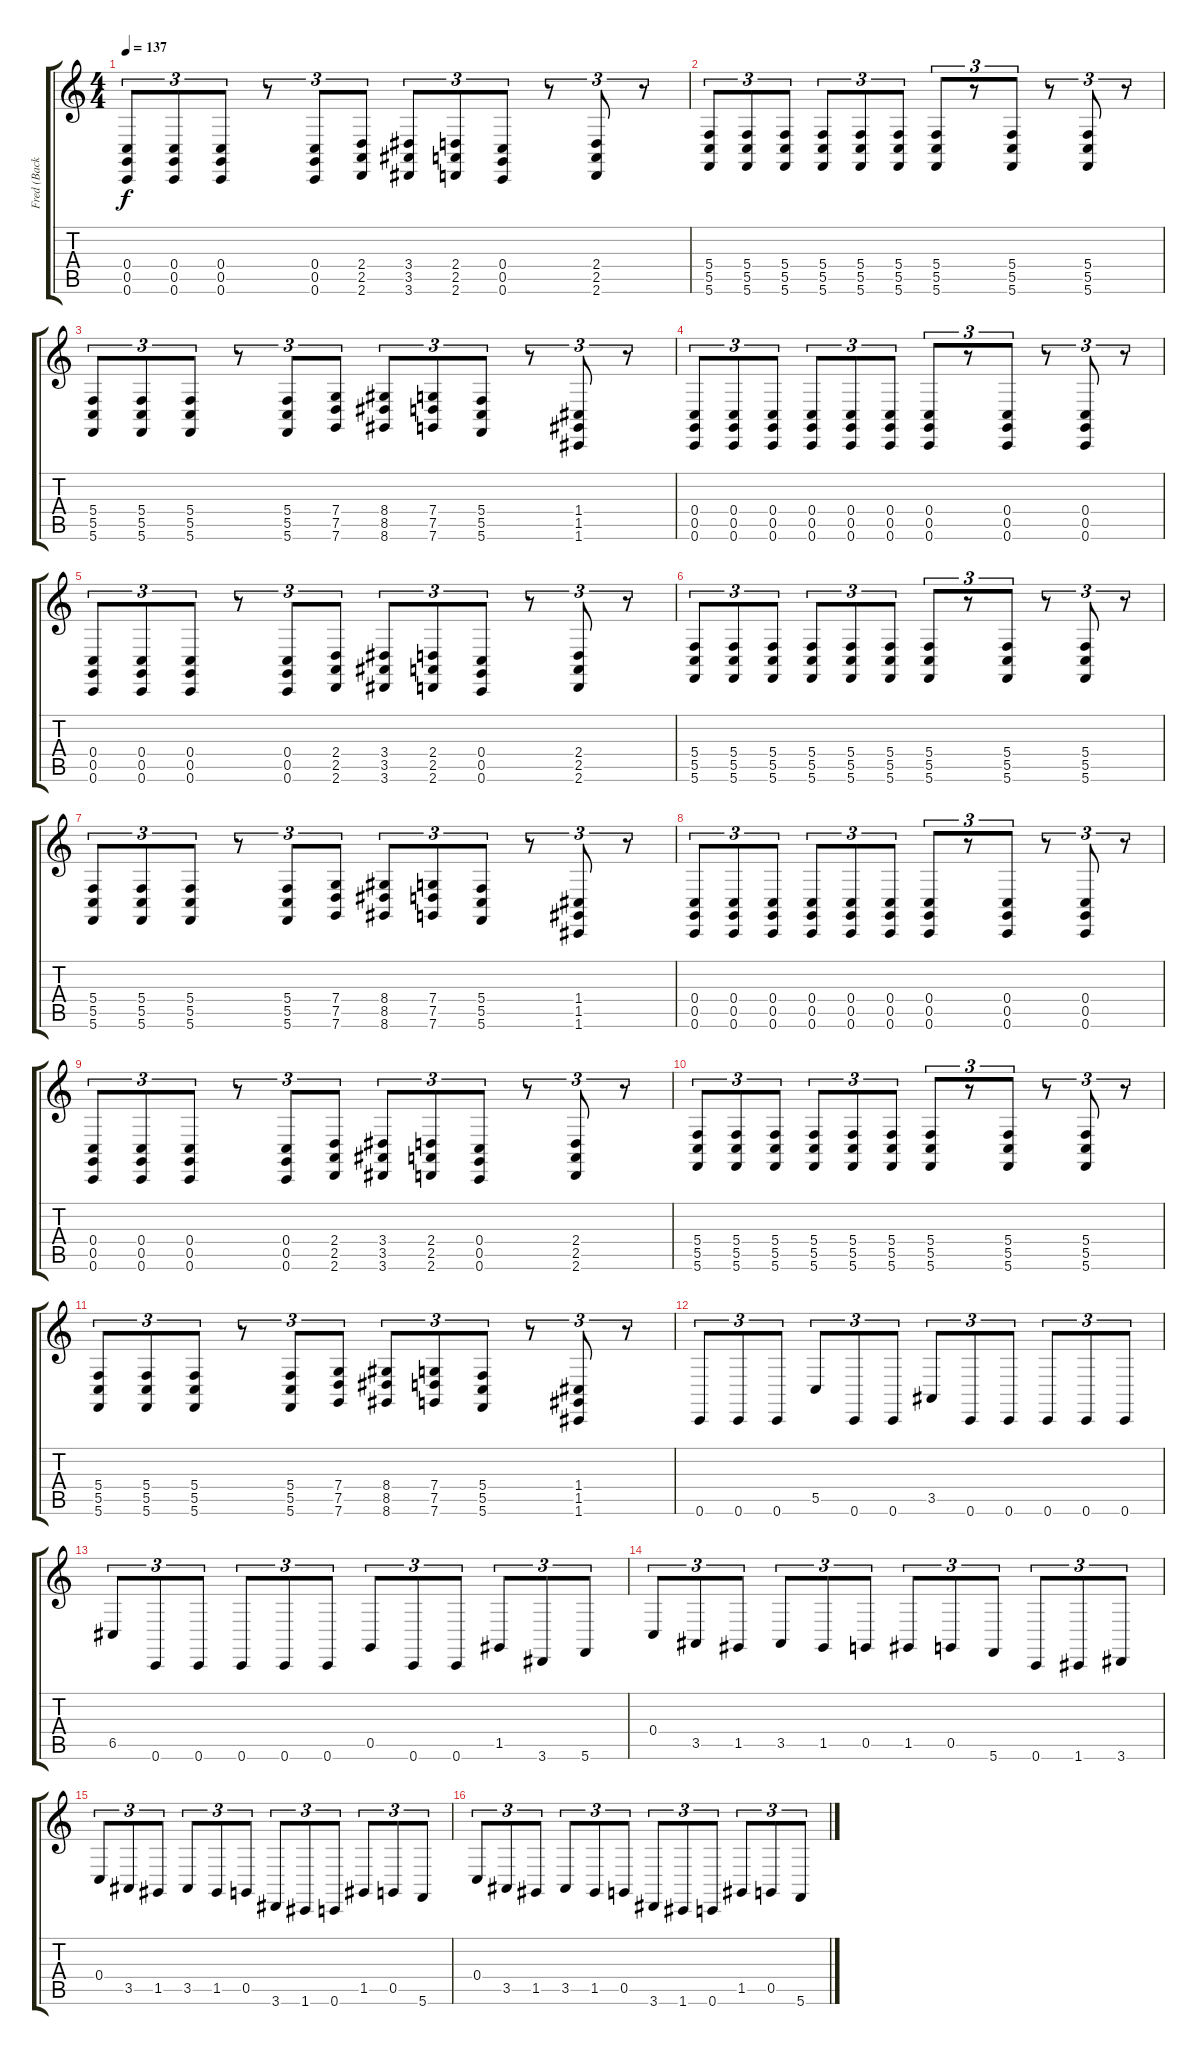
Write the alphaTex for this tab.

\track ("Fred (Backing track)" "Fred (Back") {instrument harpsichord}
\staff {score tabs}
\tuning (D4 A3 F3 C3 G2 C2) {hide}
\ts (4 4)
\tempo 137
\clef g2
\ks c
(0.4 0.5 0.6).8{tu (3 2) dy f} (0.4 0.5 0.6).8{tu (3 2)} (0.4 0.5 0.6).8{tu (3 2)} r.8{tu (3 2)} (0.4 0.5 0.6).8{tu (3 2)} (2.4 2.5 2.6).8{tu (3 2)} (3.4 3.5 3.6).8{tu (3 2)} (2.4 2.5 2.6).8{tu (3 2)} (0.4 0.5 0.6).8{tu (3 2)} r.8{tu (3 2)} (2.4 2.5 2.6).8{tu (3 2)} r.8{tu (3 2)} |
(5.4 5.5 5.6).8{tu (3 2)} (5.4 5.5 5.6).8{tu (3 2)} (5.4 5.5 5.6).8{tu (3 2)} (5.4 5.5 5.6).8{tu (3 2)} (5.4 5.5 5.6).8{tu (3 2)} (5.4 5.5 5.6).8{tu (3 2)} (5.4 5.5 5.6).8{tu (3 2)} r.8{tu (3 2)} (5.4 5.5 5.6).8{tu (3 2)} r.8{tu (3 2)} (5.4 5.5 5.6).8{tu (3 2)} r.8{tu (3 2)} |
(5.4 5.5 5.6).8{tu (3 2)} (5.4 5.5 5.6).8{tu (3 2)} (5.4 5.5 5.6).8{tu (3 2)} r.8{tu (3 2)} (5.4 5.5 5.6).8{tu (3 2)} (7.4 7.5 7.6).8{tu (3 2)} (8.4 8.5 8.6).8{tu (3 2)} (7.4 7.5 7.6).8{tu (3 2)} (5.4 5.5 5.6).8{tu (3 2)} r.8{tu (3 2)} (1.4 1.5 1.6).8{tu (3 2)} r.8{tu (3 2)} |
(0.4 0.5 0.6).8{tu (3 2)} (0.4 0.5 0.6).8{tu (3 2)} (0.4 0.5 0.6).8{tu (3 2)} (0.4 0.5 0.6).8{tu (3 2)} (0.4 0.5 0.6).8{tu (3 2)} (0.4 0.5 0.6).8{tu (3 2)} (0.4 0.5 0.6).8{tu (3 2)} r.8{tu (3 2)} (0.4 0.5 0.6).8{tu (3 2)} r.8{tu (3 2)} (0.4 0.5 0.6).8{tu (3 2)} r.8{tu (3 2)} |
(0.4 0.5 0.6).8{tu (3 2)} (0.4 0.5 0.6).8{tu (3 2)} (0.4 0.5 0.6).8{tu (3 2)} r.8{tu (3 2)} (0.4 0.5 0.6).8{tu (3 2)} (2.4 2.5 2.6).8{tu (3 2)} (3.4 3.5 3.6).8{tu (3 2)} (2.4 2.5 2.6).8{tu (3 2)} (0.4 0.5 0.6).8{tu (3 2)} r.8{tu (3 2)} (2.4 2.5 2.6).8{tu (3 2)} r.8{tu (3 2)} |
(5.4 5.5 5.6).8{tu (3 2)} (5.4 5.5 5.6).8{tu (3 2)} (5.4 5.5 5.6).8{tu (3 2)} (5.4 5.5 5.6).8{tu (3 2)} (5.4 5.5 5.6).8{tu (3 2)} (5.4 5.5 5.6).8{tu (3 2)} (5.4 5.5 5.6).8{tu (3 2)} r.8{tu (3 2)} (5.4 5.5 5.6).8{tu (3 2)} r.8{tu (3 2)} (5.4 5.5 5.6).8{tu (3 2)} r.8{tu (3 2)} |
(5.4 5.5 5.6).8{tu (3 2)} (5.4 5.5 5.6).8{tu (3 2)} (5.4 5.5 5.6).8{tu (3 2)} r.8{tu (3 2)} (5.4 5.5 5.6).8{tu (3 2)} (7.4 7.5 7.6).8{tu (3 2)} (8.4 8.5 8.6).8{tu (3 2)} (7.4 7.5 7.6).8{tu (3 2)} (5.4 5.5 5.6).8{tu (3 2)} r.8{tu (3 2)} (1.4 1.5 1.6).8{tu (3 2)} r.8{tu (3 2)} |
(0.4 0.5 0.6).8{tu (3 2)} (0.4 0.5 0.6).8{tu (3 2)} (0.4 0.5 0.6).8{tu (3 2)} (0.4 0.5 0.6).8{tu (3 2)} (0.4 0.5 0.6).8{tu (3 2)} (0.4 0.5 0.6).8{tu (3 2)} (0.4 0.5 0.6).8{tu (3 2)} r.8{tu (3 2)} (0.4 0.5 0.6).8{tu (3 2)} r.8{tu (3 2)} (0.4 0.5 0.6).8{tu (3 2)} r.8{tu (3 2)} |
(0.4 0.5 0.6).8{tu (3 2)} (0.4 0.5 0.6).8{tu (3 2)} (0.4 0.5 0.6).8{tu (3 2)} r.8{tu (3 2)} (0.4 0.5 0.6).8{tu (3 2)} (2.4 2.5 2.6).8{tu (3 2)} (3.4 3.5 3.6).8{tu (3 2)} (2.4 2.5 2.6).8{tu (3 2)} (0.4 0.5 0.6).8{tu (3 2)} r.8{tu (3 2)} (2.4 2.5 2.6).8{tu (3 2)} r.8{tu (3 2)} |
(5.4 5.5 5.6).8{tu (3 2)} (5.4 5.5 5.6).8{tu (3 2)} (5.4 5.5 5.6).8{tu (3 2)} (5.4 5.5 5.6).8{tu (3 2)} (5.4 5.5 5.6).8{tu (3 2)} (5.4 5.5 5.6).8{tu (3 2)} (5.4 5.5 5.6).8{tu (3 2)} r.8{tu (3 2)} (5.4 5.5 5.6).8{tu (3 2)} r.8{tu (3 2)} (5.4 5.5 5.6).8{tu (3 2)} r.8{tu (3 2)} |
(5.4 5.5 5.6).8{tu (3 2)} (5.4 5.5 5.6).8{tu (3 2)} (5.4 5.5 5.6).8{tu (3 2)} r.8{tu (3 2)} (5.4 5.5 5.6).8{tu (3 2)} (7.4 7.5 7.6).8{tu (3 2)} (8.4 8.5 8.6).8{tu (3 2)} (7.4 7.5 7.6).8{tu (3 2)} (5.4 5.5 5.6).8{tu (3 2)} r.8{tu (3 2)} (1.4 1.5 1.6).8{tu (3 2)} r.8{tu (3 2)} |
0.6.8{tu (3 2)} 0.6.8{tu (3 2)} 0.6.8{tu (3 2)} 5.5.8{tu (3 2)} 0.6.8{tu (3 2)} 0.6.8{tu (3 2)} 3.5.8{tu (3 2)} 0.6.8{tu (3 2)} 0.6.8{tu (3 2)} 0.6.8{tu (3 2)} 0.6.8{tu (3 2)} 0.6.8{tu (3 2)} |
6.5.8{tu (3 2)} 0.6.8{tu (3 2)} 0.6.8{tu (3 2)} 0.6.8{tu (3 2)} 0.6.8{tu (3 2)} 0.6.8{tu (3 2)} 0.5.8{tu (3 2)} 0.6.8{tu (3 2)} 0.6.8{tu (3 2)} 1.5.8{tu (3 2)} 3.6.8{tu (3 2)} 5.6.8{tu (3 2)} |
0.4.8{tu (3 2)} 3.5.8{tu (3 2)} 1.5.8{tu (3 2)} 3.5.8{tu (3 2)} 1.5.8{tu (3 2)} 0.5.8{tu (3 2)} 1.5.8{tu (3 2)} 0.5.8{tu (3 2)} 5.6.8{tu (3 2)} 0.6.8{tu (3 2)} 1.6.8{tu (3 2)} 3.6.8{tu (3 2)} |
0.4.8{tu (3 2)} 3.5.8{tu (3 2)} 1.5.8{tu (3 2)} 3.5.8{tu (3 2)} 1.5.8{tu (3 2)} 0.5.8{tu (3 2)} 3.6.8{tu (3 2)} 1.6.8{tu (3 2)} 0.6.8{tu (3 2)} 1.5.8{tu (3 2)} 0.5.8{tu (3 2)} 5.6.8{tu (3 2)} |
0.4.8{tu (3 2)} 3.5.8{tu (3 2)} 1.5.8{tu (3 2)} 3.5.8{tu (3 2)} 1.5.8{tu (3 2)} 0.5.8{tu (3 2)} 3.6.8{tu (3 2)} 1.6.8{tu (3 2)} 0.6.8{tu (3 2)} 1.5.8{tu (3 2)} 0.5.8{tu (3 2)} 5.6.8{tu (3 2)}
